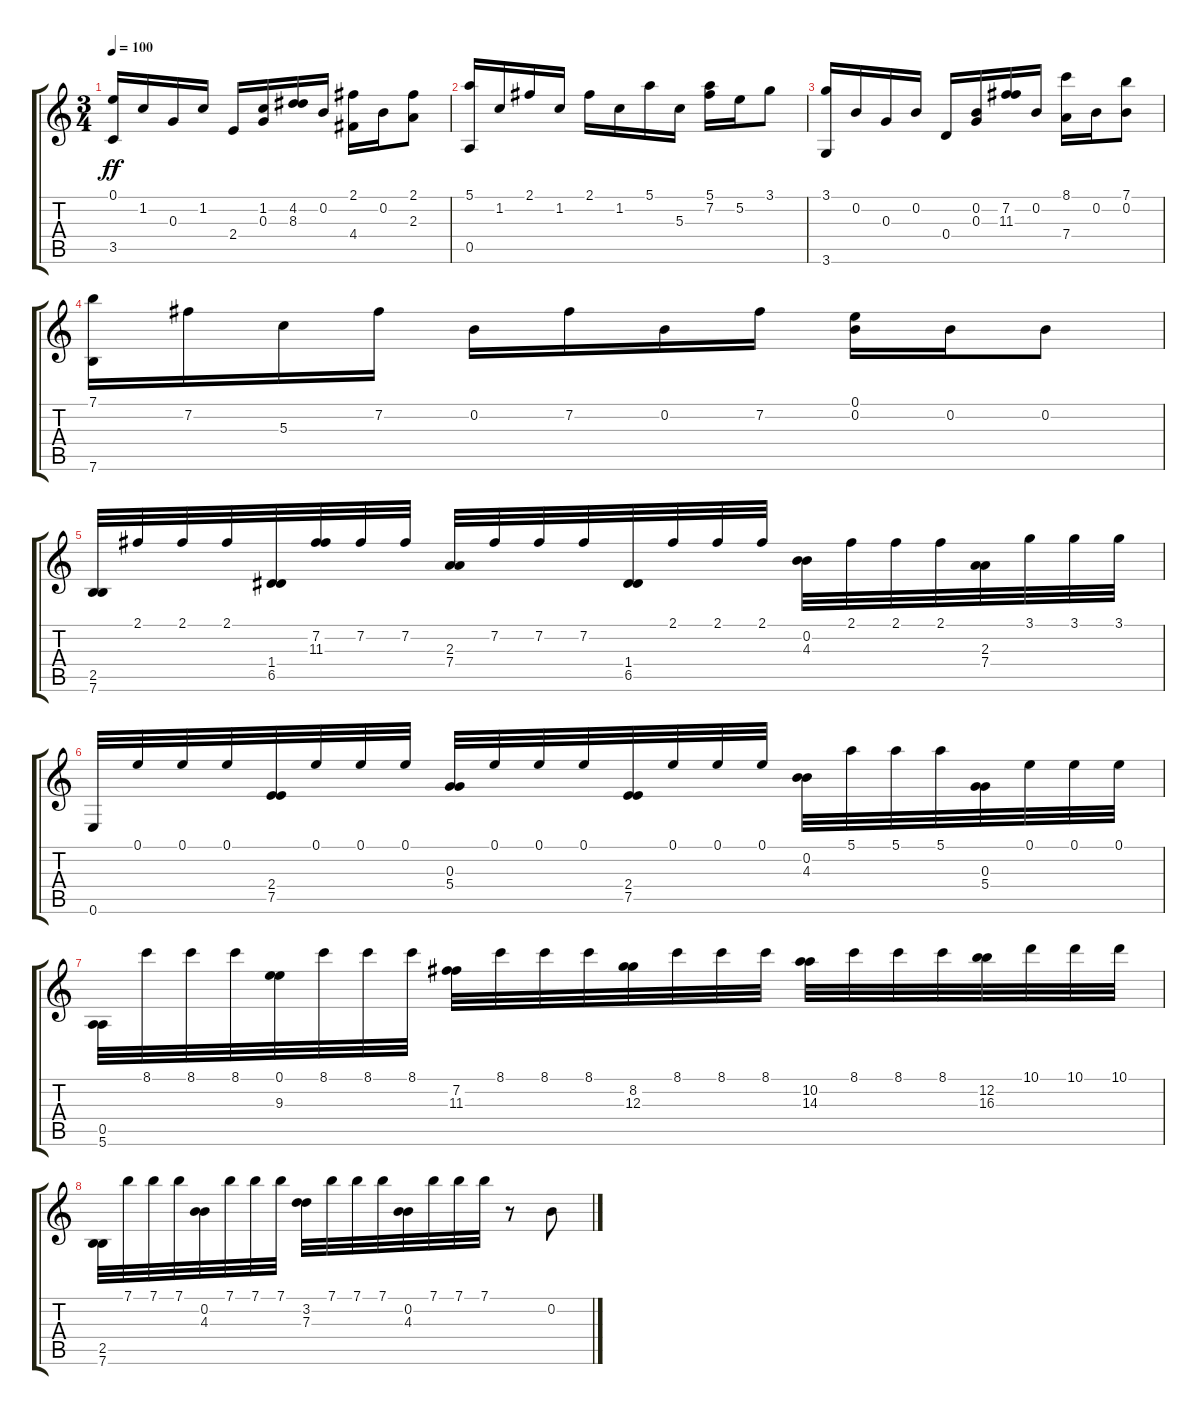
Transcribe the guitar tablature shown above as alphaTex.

\track "" {instrument acousticguitarnylon}
\staff {score tabs}
\tuning (E4 B3 G3 D3 A2 E2) {hide}
\ts (3 4)
\tempo 100
\clef g2
\ks c
(0.1 3.5).16{dy ff} 1.2.16 0.3.16 1.2.16 2.4.16 (1.2 0.3).16 (4.2 8.3).16 0.2.16 (2.1 4.4).16 0.2.16 (2.1 2.3).8 |
(5.1 0.5).16 1.2.16 2.1.16 1.2.16 2.1.16 1.2.16 5.1.16 5.3.16 (5.1 7.2).16 5.2.16 3.1.8 |
(3.1 3.6).16 0.2.16 0.3.16 0.2.16 0.4.16 (0.2 0.3).16 (7.2 11.3).16 0.2.16 (8.1 7.4).16 0.2.16 (7.1 0.2).8 |
(7.1 7.6).16 7.2.16 5.3.16 7.2.16 0.2.16 7.2.16 0.2.16 7.2.16 (0.1 0.2).16 0.2.16 0.2.8 |
(2.5 7.6).32 2.1.32 2.1.32 2.1.32 (1.4 6.5).32 (7.2 11.3).32 7.2.32 7.2.32 (2.3 7.4).32 7.2.32 7.2.32 7.2.32 (1.4 6.5).32 2.1.32 2.1.32 2.1.32 (0.2 4.3).32 2.1.32 2.1.32 2.1.32 (2.3 7.4).32 3.1.32 3.1.32 3.1.32 |
0.6.32 0.1.32 0.1.32 0.1.32 (2.4 7.5).32 0.1.32 0.1.32 0.1.32 (0.3 5.4).32 0.1.32 0.1.32 0.1.32 (2.4 7.5).32 0.1.32 0.1.32 0.1.32 (0.2 4.3).32 5.1.32 5.1.32 5.1.32 (0.3 5.4).32 0.1.32 0.1.32 0.1.32 |
(0.5 5.6).32 8.1.32 8.1.32 8.1.32 (0.1 9.3).32 8.1.32 8.1.32 8.1.32 (7.2 11.3).32 8.1.32 8.1.32 8.1.32 (8.2 12.3).32 8.1.32 8.1.32 8.1.32 (10.2 14.3).32 8.1.32 8.1.32 8.1.32 (12.2 16.3).32 10.1.32 10.1.32 10.1.32 |
(2.5 7.6).32 7.1.32 7.1.32 7.1.32 (0.2 4.3).32 7.1.32 7.1.32 7.1.32 (3.2 7.3).32 7.1.32 7.1.32 7.1.32 (0.2 4.3).32 7.1.32 7.1.32 7.1.32 r.8 0.2.8
